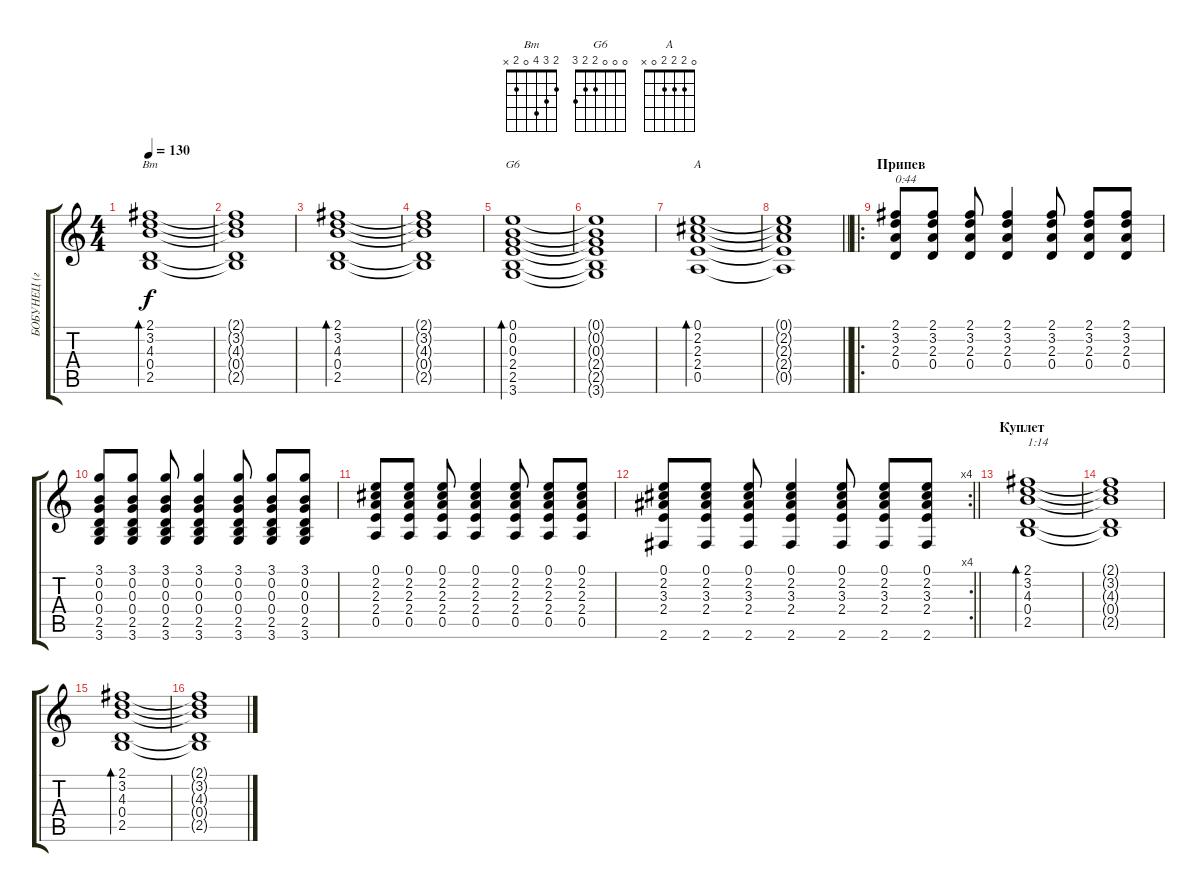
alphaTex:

\track ("БОБУНЕЦ (гитара)" "БОБУНЕЦ (г") {instrument electricguitarclean}
\staff {score tabs}
\tuning (E4 B3 G3 D3 A2 E2) {hide}
\chord ("Bm" 2 3 4 0 2 x)
\chord ("G6" 0 0 0 2 2 3)
\chord ("A" 0 2 2 2 0 x)
\ts (4 4)
\tempo 130
\clef g2
\ks c
(2.1 3.2 4.3 0.4 2.5).1{bd 240 ch "Bm" dy f} |
(2.1{t} 3.2{t} 4.3{t} 0.4{t} 2.5{t}).1 |
(2.1 3.2 4.3 0.4 2.5).1{bd 240} |
(2.1{t} 3.2{t} 4.3{t} 0.4{t} 2.5{t}).1 |
(0.1 0.2 0.3 2.4 2.5 3.6).1{bd 240 ch "G6"} |
(0.1{t} 0.2{t} 0.3{t} 2.4{t} 2.5{t} 3.6{t}).1 |
(0.1 2.2 2.3 2.4 0.5).1{bd 240 ch "A"} |
\barLineRight lightlight
(0.1{t} 2.2{t} 2.3{t} 2.4{t} 0.5{t}).1 |
\ro
\section ("" "Припев")
(2.1 3.2 2.3 0.4).8{txt "0:44"} (2.1 3.2 2.3 0.4).8 (2.1 3.2 2.3 0.4).8 (2.1 3.2 2.3 0.4).4 (2.1 3.2 2.3 0.4).8 (2.1 3.2 2.3 0.4).8 (2.1 3.2 2.3 0.4).8 |
(3.1 0.2 0.3 0.4 2.5 3.6).8 (3.1 0.2 0.3 0.4 2.5 3.6).8 (3.1 0.2 0.3 0.4 2.5 3.6).8 (3.1 0.2 0.3 0.4 2.5 3.6).4 (3.1 0.2 0.3 0.4 2.5 3.6).8 (3.1 0.2 0.3 0.4 2.5 3.6).8 (3.1 0.2 0.3 0.4 2.5 3.6).8 |
(0.1 2.2 2.3 2.4 0.5).8 (0.1 2.2 2.3 2.4 0.5).8 (0.1 2.2 2.3 2.4 0.5).8 (0.1 2.2 2.3 2.4 0.5).4 (0.1 2.2 2.3 2.4 0.5).8 (0.1 2.2 2.3 2.4 0.5).8 (0.1 2.2 2.3 2.4 0.5).8 |
\rc 4
\barLineRight lightlight
(0.1 2.2 3.3 2.4 2.6).8 (0.1 2.2 3.3 2.4 2.6).8 (0.1 2.2 3.3 2.4 2.6).8 (0.1 2.2 3.3 2.4 2.6).4 (0.1 2.2 3.3 2.4 2.6).8 (0.1 2.2 3.3 2.4 2.6).8 (0.1 2.2 3.3 2.4 2.6).8 |
\section ("" "Куплет")
(2.1 3.2 4.3 0.4 2.5).1{bd 240 txt "1:14"} |
(2.1{t} 3.2{t} 4.3{t} 0.4{t} 2.5{t}).1 |
(2.1 3.2 4.3 0.4 2.5).1{bd 240} |
(2.1{t} 3.2{t} 4.3{t} 0.4{t} 2.5{t}).1
